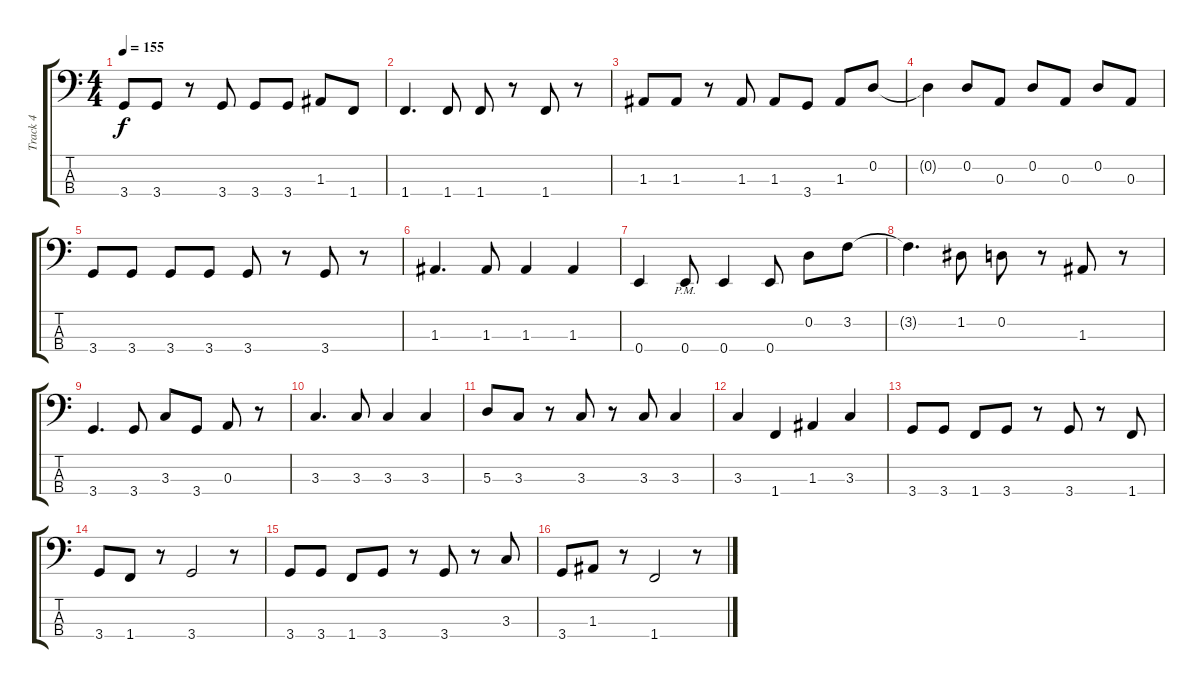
\track ("Track 4" "Track 4") {instrument electricbassfinger}
\staff {score tabs}
\tuning (G2 D2 A1 E1) {hide}
\ts (4 4)
\tempo 155
\clef f4
\ks c
3.4.8{dy f} 3.4.8 r.8 3.4.8 3.4.8 3.4.8 1.3.8 1.4.8 |
1.4.4{d} 1.4.8 1.4.8 r.8 1.4.8 r.8 |
1.3.8 1.3.8 r.8 1.3.8 1.3.8 3.4.8 1.3.8 0.2.8 |
0.2{t}.4 0.2.8 0.3.8 0.2.8 0.3.8 0.2.8 0.3.8 |
3.4.8 3.4.8 3.4.8 3.4.8 3.4.8 r.8 3.4.8 r.8 |
1.3.4{d} 1.3.8 1.3.4 1.3.4 |
0.4.4 0.4{pm}.8 0.4.4 0.4.8 0.2.8 3.2.8 |
3.2{t}.4{d} 1.2.8 0.2.8 r.8 1.3.8 r.8 |
3.4.4{d} 3.4.8 3.3.8 3.4.8 0.3.8 r.8 |
3.3.4{d} 3.3.8 3.3.4 3.3.4 |
5.3.8 3.3.8 r.8 3.3.8 r.8 3.3.8 3.3.4 |
3.3.4 1.4.4 1.3.4 3.3.4 |
3.4.8 3.4.8 1.4.8 3.4.8 r.8 3.4.8 r.8 1.4.8 |
3.4.8 1.4.8 r.8 3.4.2 r.8 |
3.4.8 3.4.8 1.4.8 3.4.8 r.8 3.4.8 r.8 3.3.8 |
3.4.8 1.3.8 r.8 1.4.2 r.8
